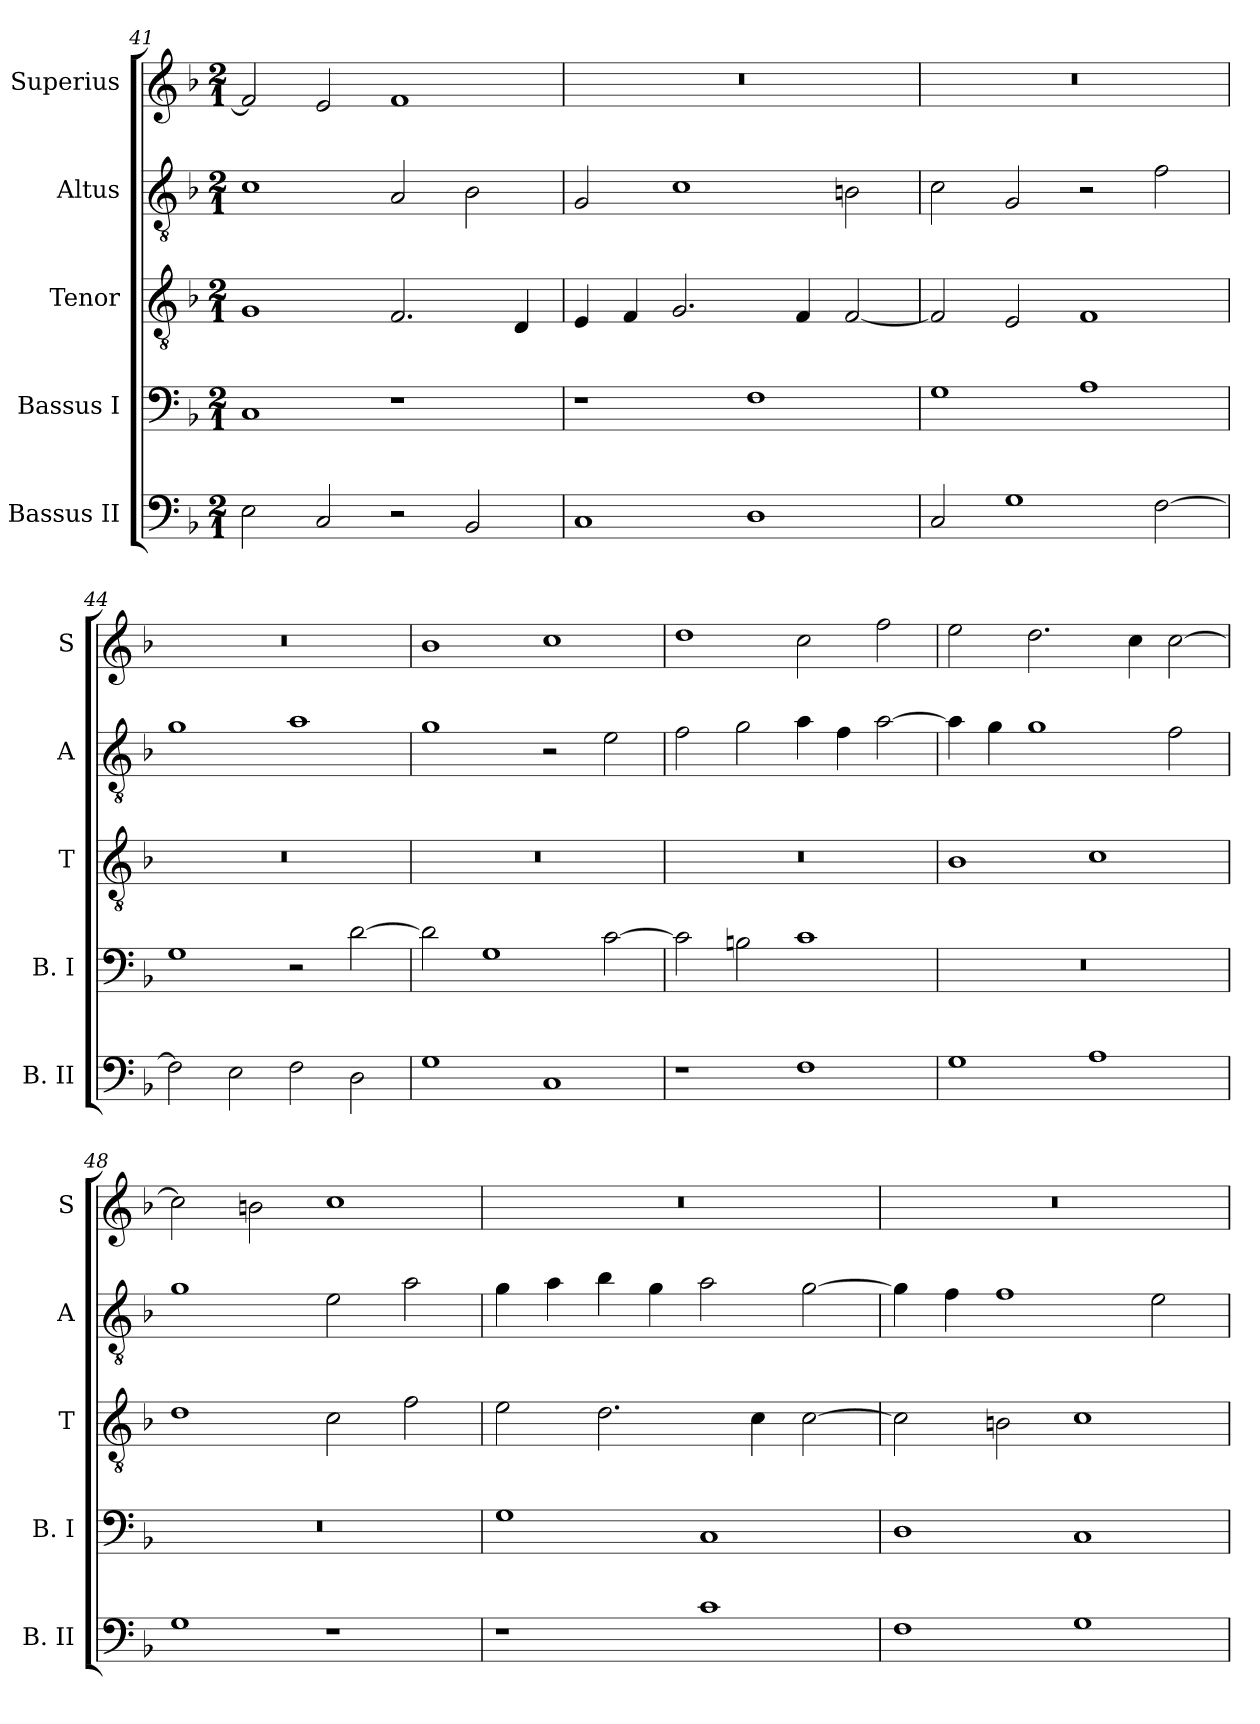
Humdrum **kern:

**kern	**kern	**kern	**kern	**kern
*part5	*part4	*part3	*part2	*part1
*staff5	*staff4	*staff3	*staff2	*staff1
*I"Bassus II	*I"Bassus I	*I"Tenor	*I"Altus	*I"Superius
*I'B. II	*I'B. I	*I'T	*I'A	*I'S
*clefF4	*clefF4	*clefGv2	*clefGv2	*clefG2
*k[b-]	*k[b-]	*k[b-]	*k[b-]	*k[b-]
*F:	*F:	*F:	*F:	*F:
*M2/1	*M2/1	*M2/1	*M2/1	*M2/1
=41	=41	=41	=41	=41
2E	1C	1G	1c	2f]
2C	.	.	.	2e
2r	1r	2.F	2A	1f
2BB-	.	.	2B-	.
.	.	4D	.	.
=42	=42	=42	=42	=42
1C	1r	4E	2G	0r
.	.	4F	.	.
.	.	2.G	1c	.
1D	1F	.	.	.
.	.	4F	.	.
.	.	[2F	2Bn	.
=43	=43	=43	=43	=43
2C	1G	2F]	2c	0r
1G	.	2E	2G	.
.	1A	1F	2r	.
[2F	.	.	2f	.
=44	=44	=44	=44	=44
2F]	1G	0r	1g	0r
2E	.	.	.	.
2F	2r	.	1a	.
2D	[2d	.	.	.
=45	=45	=45	=45	=45
1G	2d]	0r	1g	1b-
.	1G	.	.	.
1C	.	.	2r	1cc
.	[2c	.	2e	.
=46	=46	=46	=46	=46
1r	2c]	0r	2f	1dd
.	2Bn	.	2g	.
1F	1c	.	4a	2cc
.	.	.	4f	.
.	.	.	[2a	2ff
=47	=47	=47	=47	=47
1G	0r	1B-	4a]	2ee
.	.	.	4g	.
.	.	.	1g	2.dd
1A	.	1c	.	.
.	.	.	.	4cc
.	.	.	2f	[2cc
=48	=48	=48	=48	=48
1G	0r	1d	1g	2cc]
.	.	.	.	2bn
1r	.	2c	2e	1cc
.	.	2f	2a	.
=49	=49	=49	=49	=49
1r	1G	2e	4g	0r
.	.	.	4a	.
.	.	2.d	4b-	.
.	.	.	4g	.
1c	1C	.	2a	.
.	.	4c	.	.
.	.	[2c	[2g	.
=50	=50	=50	=50	=50
1F	1D	2c]	4g]	0r
.	.	.	4f	.
.	.	2Bn	1f	.
1G	1C	1c	.	.
.	.	.	2e	.
=	=	=	=	=
*-	*-	*-	*-	*-
